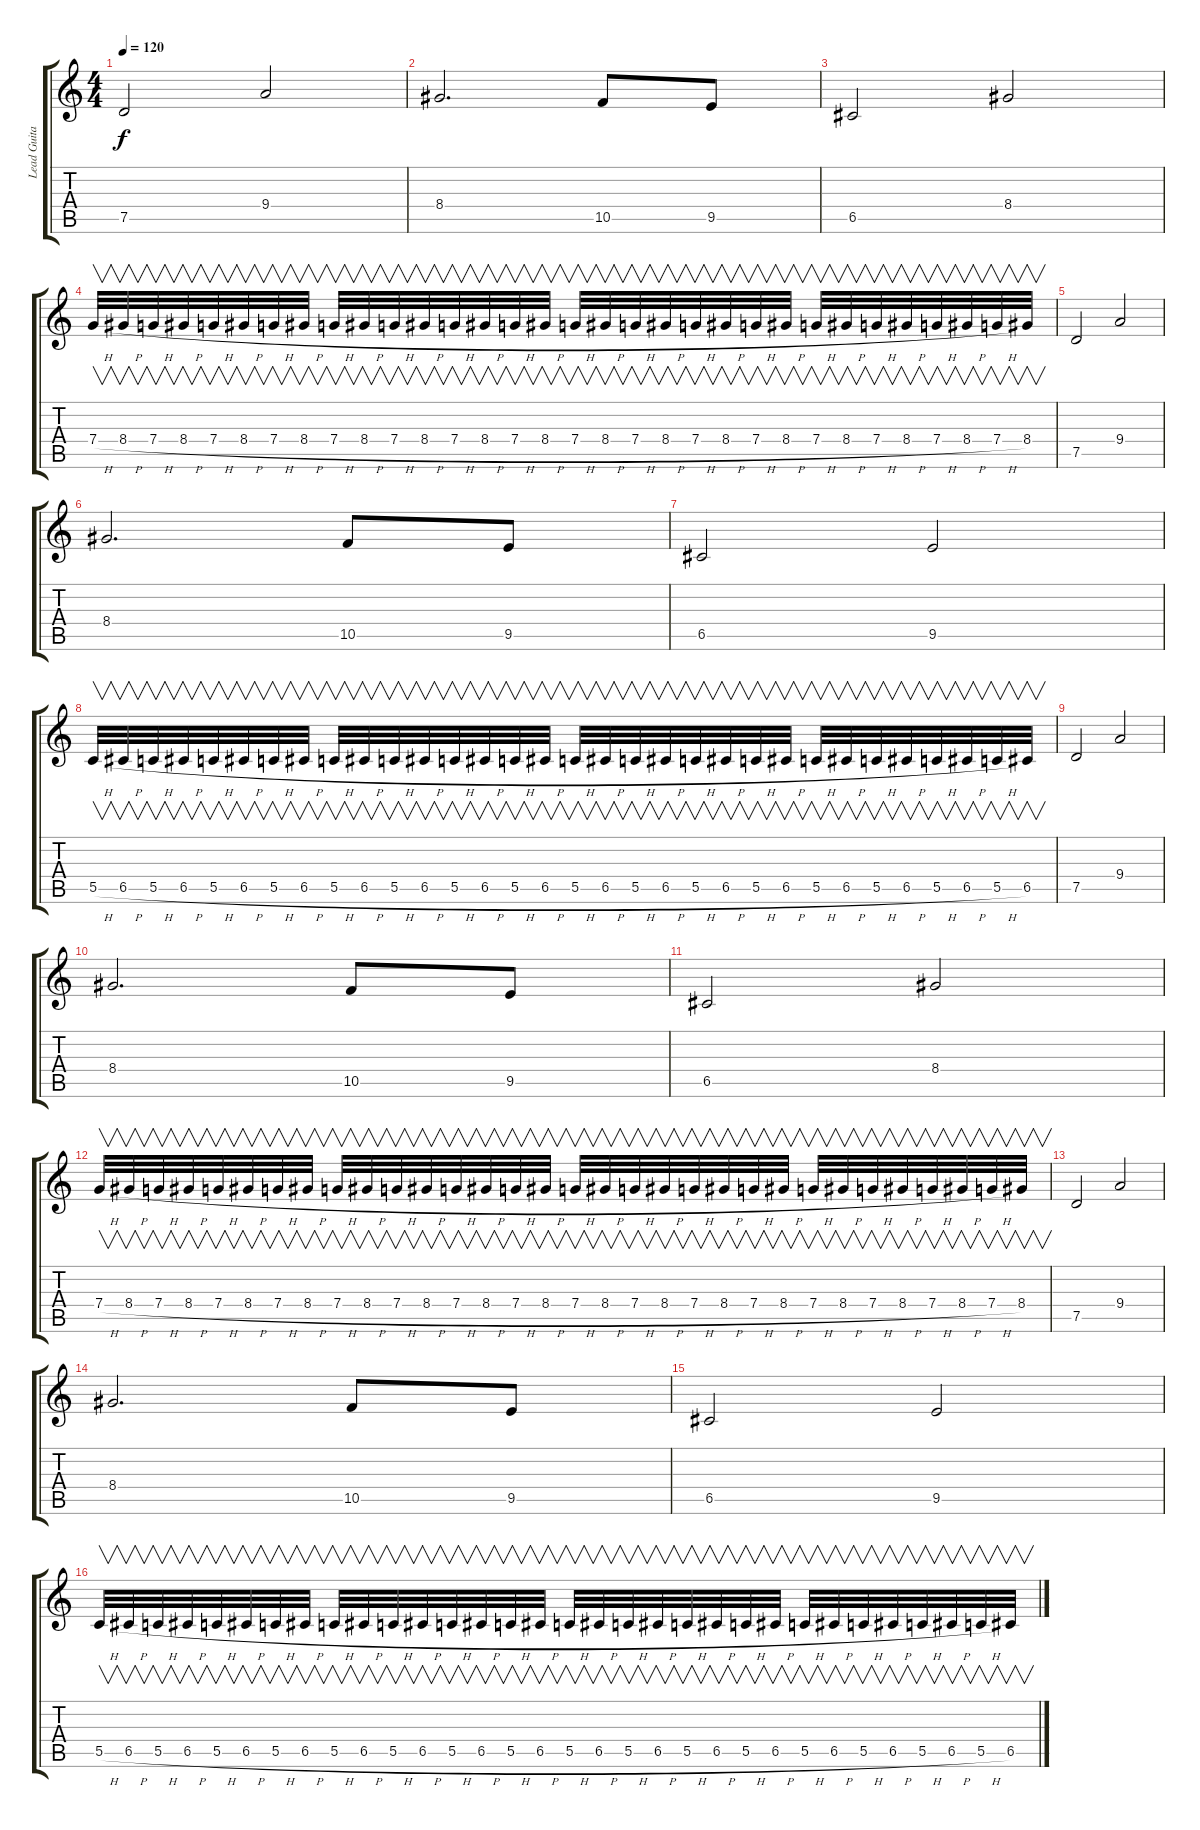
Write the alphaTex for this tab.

\track ("Lead Guitar" "Lead Guita") {instrument distortionguitar}
\staff {score tabs}
\tuning (D4 A3 F3 C3 G2 D2) {hide}
\ts (4 4)
\tempo 120
\clef g2
\ks c
7.5.2{dy f} 9.4.2 |
8.4.2{d} 10.5.8 9.5.8 |
6.5.2 8.4.2 |
7.4{h}.32{v} 8.4{h}.32{v} 7.4{h}.32{v} 8.4{h}.32{v} 7.4{h}.32{v} 8.4{h}.32{v} 7.4{h}.32{v} 8.4{h}.32{v} 7.4{h}.32{v} 8.4{h}.32{v} 7.4{h}.32{v} 8.4{h}.32{v} 7.4{h}.32{v} 8.4{h}.32{v} 7.4{h}.32{v} 8.4{h}.32{v} 7.4{h}.32{v} 8.4{h}.32{v} 7.4{h}.32{v} 8.4{h}.32{v} 7.4{h}.32{v} 8.4{h}.32{v} 7.4{h}.32{v} 8.4{h}.32{v} 7.4{h}.32{v} 8.4{h}.32{v} 7.4{h}.32{v} 8.4{h}.32{v} 7.4{h}.32{v} 8.4{h}.32{v} 7.4{h}.32{v} 8.4.32{v} |
7.5.2 9.4.2 |
8.4.2{d} 10.5.8 9.5.8 |
6.5.2 9.5.2 |
5.5{h}.32{v} 6.5{h}.32{v} 5.5{h}.32{v} 6.5{h}.32{v} 5.5{h}.32{v} 6.5{h}.32{v} 5.5{h}.32{v} 6.5{h}.32{v} 5.5{h}.32{v} 6.5{h}.32{v} 5.5{h}.32{v} 6.5{h}.32{v} 5.5{h}.32{v} 6.5{h}.32{v} 5.5{h}.32{v} 6.5{h}.32{v} 5.5{h}.32{v} 6.5{h}.32{v} 5.5{h}.32{v} 6.5{h}.32{v} 5.5{h}.32{v} 6.5{h}.32{v} 5.5{h}.32{v} 6.5{h}.32{v} 5.5{h}.32{v} 6.5{h}.32{v} 5.5{h}.32{v} 6.5{h}.32{v} 5.5{h}.32{v} 6.5{h}.32{v} 5.5{h}.32{v} 6.5.32{v} |
7.5.2 9.4.2 |
8.4.2{d} 10.5.8 9.5.8 |
6.5.2 8.4.2 |
7.4{h}.32{v} 8.4{h}.32{v} 7.4{h}.32{v} 8.4{h}.32{v} 7.4{h}.32{v} 8.4{h}.32{v} 7.4{h}.32{v} 8.4{h}.32{v} 7.4{h}.32{v} 8.4{h}.32{v} 7.4{h}.32{v} 8.4{h}.32{v} 7.4{h}.32{v} 8.4{h}.32{v} 7.4{h}.32{v} 8.4{h}.32{v} 7.4{h}.32{v} 8.4{h}.32{v} 7.4{h}.32{v} 8.4{h}.32{v} 7.4{h}.32{v} 8.4{h}.32{v} 7.4{h}.32{v} 8.4{h}.32{v} 7.4{h}.32{v} 8.4{h}.32{v} 7.4{h}.32{v} 8.4{h}.32{v} 7.4{h}.32{v} 8.4{h}.32{v} 7.4{h}.32{v} 8.4.32{v} |
7.5.2 9.4.2 |
8.4.2{d} 10.5.8 9.5.8 |
6.5.2 9.5.2 |
5.5{h}.32{v} 6.5{h}.32{v} 5.5{h}.32{v} 6.5{h}.32{v} 5.5{h}.32{v} 6.5{h}.32{v} 5.5{h}.32{v} 6.5{h}.32{v} 5.5{h}.32{v} 6.5{h}.32{v} 5.5{h}.32{v} 6.5{h}.32{v} 5.5{h}.32{v} 6.5{h}.32{v} 5.5{h}.32{v} 6.5{h}.32{v} 5.5{h}.32{v} 6.5{h}.32{v} 5.5{h}.32{v} 6.5{h}.32{v} 5.5{h}.32{v} 6.5{h}.32{v} 5.5{h}.32{v} 6.5{h}.32{v} 5.5{h}.32{v} 6.5{h}.32{v} 5.5{h}.32{v} 6.5{h}.32{v} 5.5{h}.32{v} 6.5{h}.32{v} 5.5{h}.32{v} 6.5.32{v}
